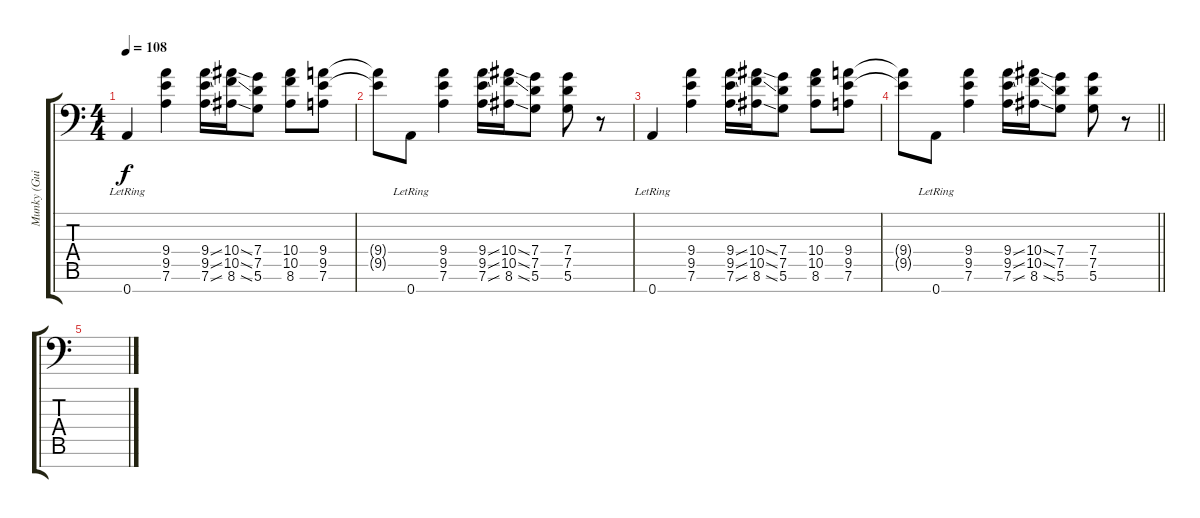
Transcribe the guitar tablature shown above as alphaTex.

\track ("Munky (Guitar)" "Munky (Gui") {mute instrument overdrivenguitar}
\staff {score tabs}
\tuning (D4 A3 F3 C3 G2 D2 A1) {hide}
\ts (4 4)
\tempo 108
\clef f4
\ks c
0.7{lr}.4{dy f instrument distortionguitar} (9.4 9.5 7.6).4 (9.4{ss} 9.5{ss} 7.6{ss}).16 (10.4{ss} 10.5{ss} 8.6{ss}).16 (7.4 7.5 5.6).8 (10.4 10.5 8.6).8 (9.4 9.5 7.6).8 |
(9.4{t} 9.5{t}).8 0.7{lr}.8 (9.4 9.5 7.6).4 (9.4{ss} 9.5{ss} 7.6{ss}).16 (10.4{ss} 10.5{ss} 8.6{ss}).16 (7.4 7.5 5.6).8 (7.4 7.5 5.6).8 r.8 |
0.7{lr}.4{instrument distortionguitar} (9.4 9.5 7.6).4 (9.4{ss} 9.5{ss} 7.6{ss}).16 (10.4{ss} 10.5{ss} 8.6{ss}).16 (7.4 7.5 5.6).8 (10.4 10.5 8.6).8 (9.4 9.5 7.6).8 |
\barLineRight lightlight
(9.4{t} 9.5{t}).8 0.7{lr}.8 (9.4 9.5 7.6).4 (9.4{ss} 9.5{ss} 7.6{ss}).16 (10.4{ss} 10.5{ss} 8.6{ss}).16 (7.4 7.5 5.6).8 (7.4 7.5 5.6).8 r.8 |
\section ("" "")
